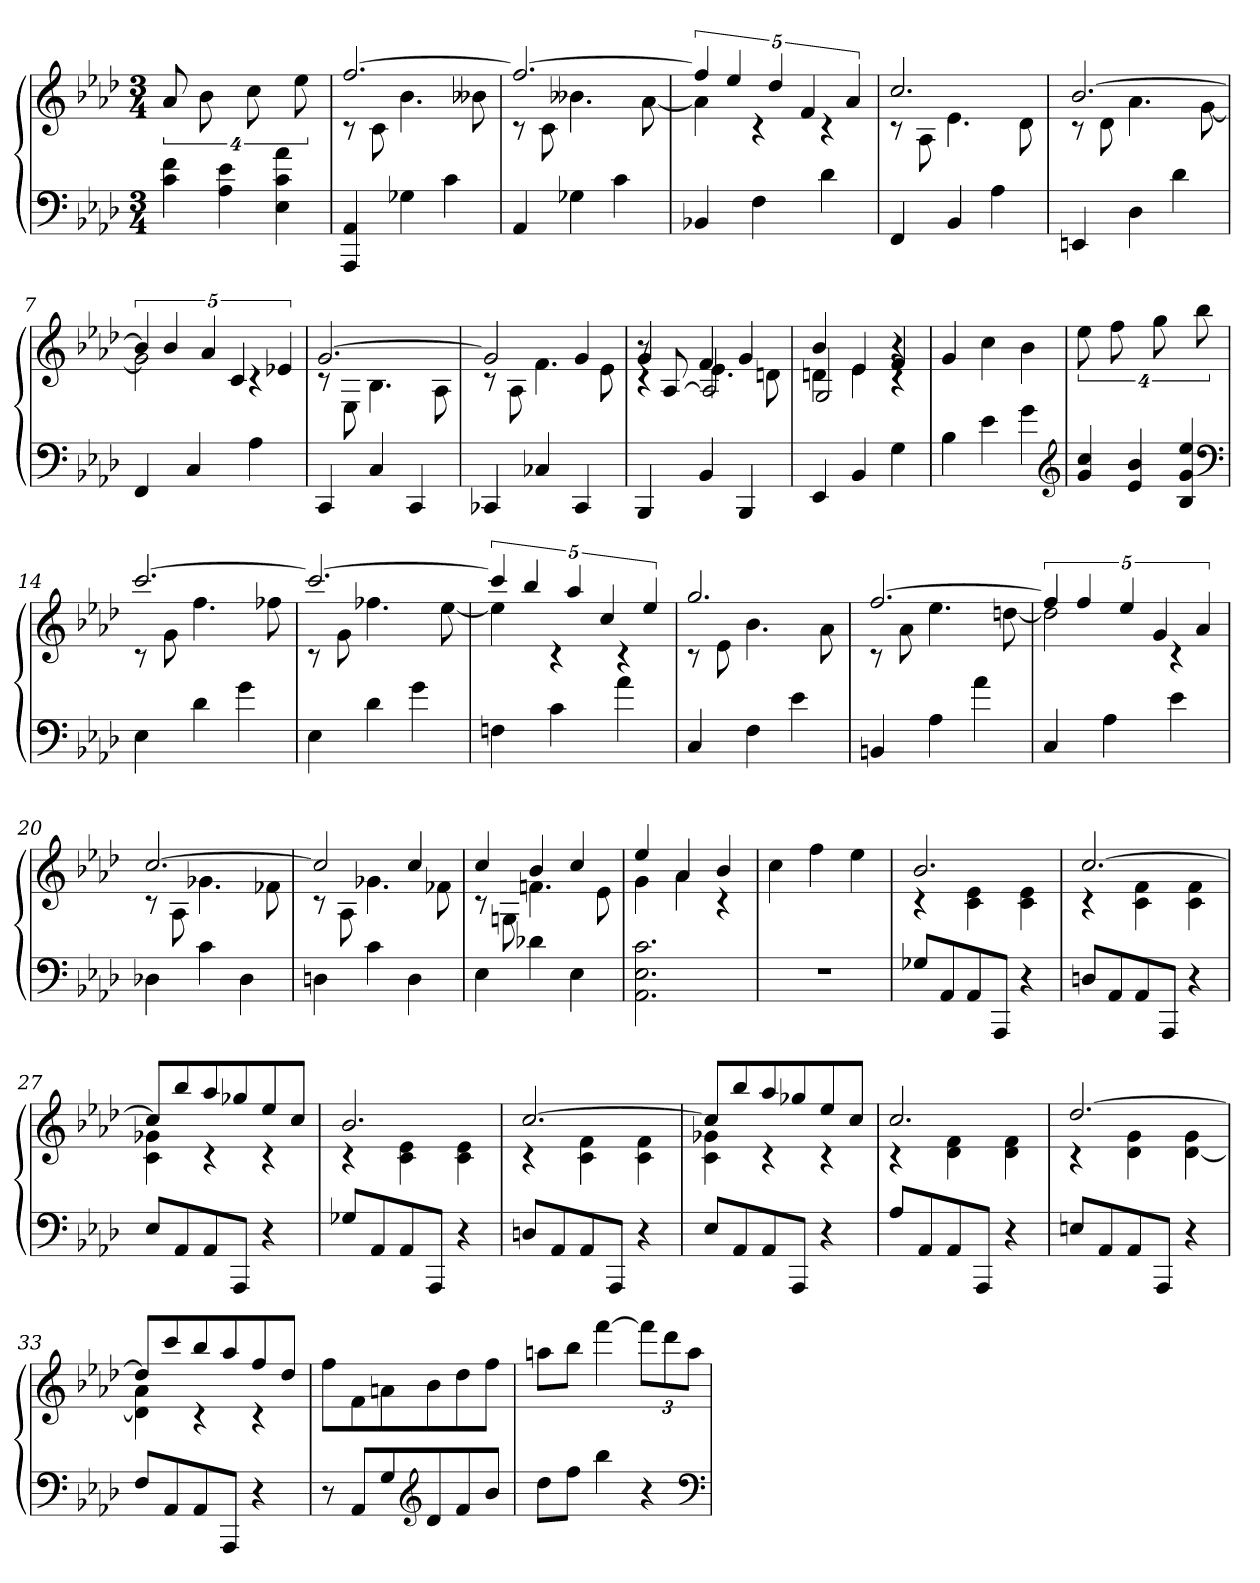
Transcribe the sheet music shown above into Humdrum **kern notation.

**kern	**kern
*part1	*part1
*staff2	*staff1
*clefF4	*clefG2
*k[b-e-a-d-]	*k[b-e-a-d-]
*A-:	*A-:
*M3/4	*M3/4
=1	=1
4c 4f	16%3a-
.	16%3b-
4A- 4e-	.
.	16%3cc
4E- 4c 4a-	.
.	16%3ee-
=2	=2
*	*^
4AAA- 4AA-	[2.ff	8rc
.	.	8c
4G-X	.	4.b-
4c	.	.
.	.	8b--X
=3	=3	=3
4AA-	2.ff_	8rc
.	.	8c
4G-X	.	4.b--X
4c	.	.
.	.	[8a-
=4	=4	=4
4BB-X	20%3ff]	4a-]
.	20%3ee-	.
4F	.	4rc
.	20%3dd-	.
.	20%3f	.
4d-	.	4rc
.	20%3a-	.
=5	=5	=5
4FF	2.cc	8rc
.	.	8A-
4BB-	.	4.e-
4A-	.	.
.	.	8d-
=6	=6	=6
4EEn	[2.b-	8rc
.	.	8d-
4D-	.	4.a-
4d-	.	.
.	.	[8g
=7	=7	=7
4FF	20%3b-]	2g]
.	20%3b-	.
4C	.	.
.	20%3a-	.
.	20%3c	.
4A-	.	4rc
.	20%3e-X	.
=8	=8	=8
4CC	[2.g	8rc
.	.	8E-
4C	.	4.B-
4CC	.	.
.	.	8A-
=9	=9	=9
4CC-X	2g]	8rc
.	.	8A-
4C-X	.	4.f
4CC-	4g	.
.	.	8e-
=10	=10	=10
*	*	*^
4BBB-	4g	4rc	8r
.	.	.	[8A-/
4BB-	4f	4.e-	2A-/]
4BBB-	4g	.	.
.	.	8dn	.
=11	=11	=11	=11
4EE-	4b-	4dn	2G/
4BB-	4e-	4e-	.
4G	4f	4rc	4r
*	*v	*v	*v
=12	=12
4B-	4g
4e-	4cc
4g	4b-
*clefG2	*
=13	=13
4g 4cc	16%3ee-
.	16%3ff
4e- 4b-	.
.	16%3gg
4B- 4g 4ee-	.
.	16%3bb-
*clefF4	*
=14	=14
*	*^
4E-	[2.ccc	8rc
.	.	8g
4d-	.	4.ff
4g	.	.
.	.	8ff-X
=15	=15	=15
4E-	2.ccc_	8rc
.	.	8g
4d-	.	4.ff-X
4g	.	.
.	.	[8ee-
=16	=16	=16
4Fn	20%3ccc]	4ee-]
.	20%3bb-	.
4c	.	4rc
.	20%3aa-	.
.	20%3cc	.
4a-	.	4rc
.	20%3ee-	.
=17	=17	=17
4C	2.gg	8rc
.	.	8e-
4F	.	4.b-
4e-	.	.
.	.	8a-
=18	=18	=18
4BBn	[2.ff	8rc
.	.	8a-
4A-	.	4.ee-
4a-	.	.
.	.	[8ddn
=19	=19	=19
4C	20%3ff]	2dd]
.	20%3ff	.
4A-	.	.
.	20%3ee-	.
.	20%3g	.
4e-	.	4rc
.	20%3a-	.
=20	=20	=20
4D-X	[2.cc	8rc
.	.	8A-
4c	.	4.g-X
4D-	.	.
.	.	8f-X
=21	=21	=21
4Dn	2cc]	8rc
.	.	8A-
4c	.	4.g-X
4D	4cc	.
.	.	8f-X
=22	=22	=22
4E-	4cc	8rc
.	.	8Gn
4d-X	4b-	4.fn
4E-	4cc	.
.	.	8e-
=23	=23	=23
2.AA- 2.E- 2.c	4ee-	4g
.	4a-	4a-
.	4b-	4rc
*	*v	*v
=24	=24
2.r	4cc
.	4ff
.	4ee-
=25	=25
*	*^
8G-XL	2.b-	4rc
8AA-	.	.
8AA-	.	4c 4e-
8AAA-J	.	.
4r	.	4c 4e-
=26	=26	=26
8DnL	[2.cc	4rc
8AA-	.	.
8AA-	.	4c 4f
8AAA-J	.	.
4r	.	4c 4f
=27	=27	=27
8E-L	8ccL]	4c 4g-X
8AA-	8bb-	.
8AA-	8aa-	4rc
8AAA-J	8gg-X	.
4r	8ee-	4rc
.	8ccJ	.
=28	=28	=28
8G-XL	2.b-	4rc
8AA-	.	.
8AA-	.	4c 4e-
8AAA-J	.	.
4r	.	4c 4e-
=29	=29	=29
8DnL	[2.cc	4rc
8AA-	.	.
8AA-	.	4c 4f
8AAA-J	.	.
4r	.	4c 4f
=30	=30	=30
8E-L	8ccL]	4c 4g-X
8AA-	8bb-	.
8AA-	8aa-	4rc
8AAA-J	8gg-X	.
4r	8ee-	4rc
.	8ccJ	.
=31	=31	=31
8A-L	2.cc	4rc
8AA-	.	.
8AA-	.	4d- 4f
8AAA-J	.	.
4r	.	4d- 4f
=32	=32	=32
8EnL	[2.dd-	4rc
8AA-	.	.
8AA-	.	4d- 4g
8AAA-J	.	.
4r	.	[4d- 4g
=33	=33	=33
8FL	8dd-L]	4d-] 4a-
8AA-	8ccc	.
8AA-	8bb-	4rc
8AAA-J	8aa-	.
4r	8ff	4rc
.	8dd-J	.
*	*v	*v
=34	=34
8r	8ffL
8AA-L	8f
8G	8an
*clefG2	*
8d-	8b-
8f	8dd-
8b-J	8ffJ
=35	=35
8dd-L	8aanL
8ffJ	8bb-J
4bb-	[4fff
4r	12fffL]
.	12ddd-
.	12aaJ
*clefF4	*
=	=
*-	*-
